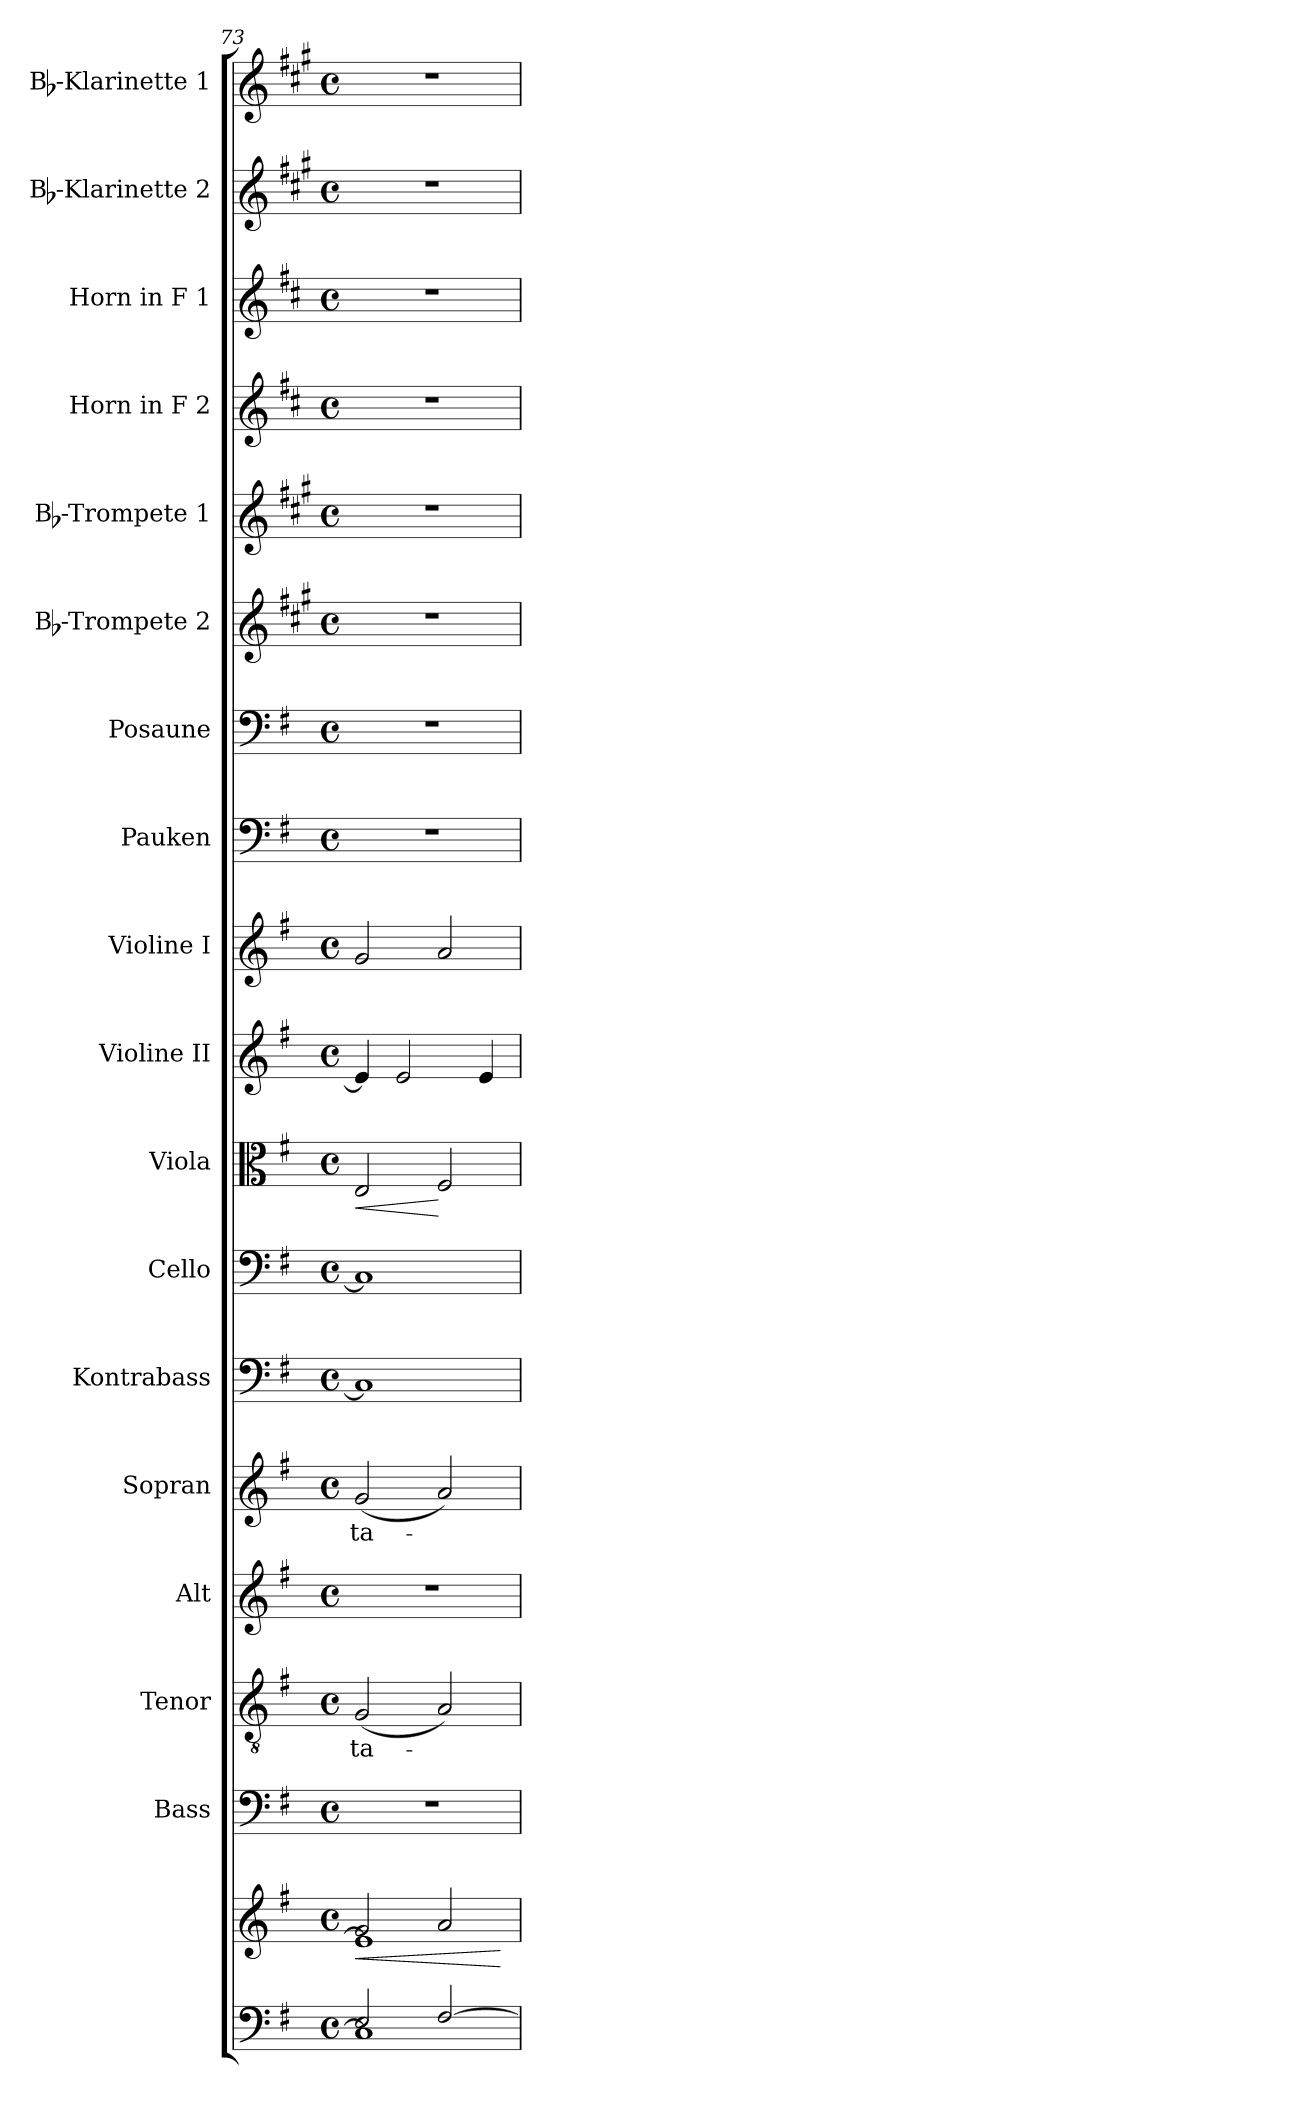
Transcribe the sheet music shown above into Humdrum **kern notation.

**kern	**kern	**dynam	**kern	**kern	**text	**kern	**kern	**text	**kern	**kern	**kern	**dynam	**kern	**kern	**kern	**kern	**kern	**kern	**kern	**kern	**kern	**kern
*part18	*part18	*part18	*part17	*part16	*part16	*part15	*part14	*part14	*part13	*part12	*part11	*part11	*part10	*part9	*part8	*part7	*part6	*part5	*part4	*part3	*part2	*part1
*staff19	*staff18	*staff18/19	*staff17	*staff16	*staff16	*staff15	*staff14	*staff14	*staff13	*staff12	*staff11	*staff11	*staff10	*staff9	*staff8	*staff7	*staff6	*staff5	*staff4	*staff3	*staff2	*staff1
*	*	*	*I"Bass	*I"Tenor	*	*I"Alt	*I"Sopran	*	*I"Kontrabass	*I"Cello	*I"Viola	*	*I"Violine II	*I"Violine I	*I"Pauken	*I"Posaune	*I"Bb-Trompete 2	*I"Bb-Trompete 1	*I"Horn in F 2	*I"Horn in F 1	*I"Bb-Klarinette 2	*I"Bb-Klarinette 1
*	*	*	*I'B.	*I'T.	*	*I'A.	*I'S.	*	*I'Kb.	*	*I'Vla.	*	*I'Vl. II	*I'Vl. I	*I'Pk.	*I'Pos.	*I'Bb Trp. 2	*I'Bb Trp. 1	*	*	*I'Bb Kl. 2	*I'Bb Kl. 1
*clefF4	*clefG2	*	*clefF4	*clefGv2	*	*clefG2	*clefG2	*	*clefF4	*clefF4	*clefC3	*	*clefG2	*clefG2	*clefF4	*clefF4	*clefG2	*clefG2	*clefG2	*clefG2	*clefG2	*clefG2
*	*	*	*	*	*	*	*	*	*ITrd7c12	*	*	*	*	*	*	*	*ITrd1c2	*ITrd1c2	*ITrd4c7	*ITrd4c7	*ITrd1c2	*ITrd1c2
*k[f#]	*k[f#]	*	*k[f#]	*k[f#]	*	*k[f#]	*k[f#]	*	*k[f#]	*k[f#]	*k[f#]	*	*k[f#]	*k[f#]	*k[f#]	*k[f#]	*k[f#]	*k[f#]	*k[f#]	*k[f#]	*k[f#]	*k[f#]
*G:	*G:	*	*G:	*G:	*	*G:	*G:	*	*G:	*G:	*G:	*	*G:	*G:	*G:	*G:	*G:	*G:	*G:	*G:	*G:	*G:
*M4/4	*M4/4	*	*M4/4	*M4/4	*	*M4/4	*M4/4	*	*M4/4	*M4/4	*M4/4	*	*M4/4	*M4/4	*M4/4	*M4/4	*M4/4	*M4/4	*M4/4	*M4/4	*M4/4	*M4/4
*met(c)	*met(c)	*	*met(c)	*met(c)	*	*met(c)	*met(c)	*	*met(c)	*met(c)	*met(c)	*	*met(c)	*met(c)	*met(c)	*met(c)	*met(c)	*met(c)	*met(c)	*met(c)	*met(c)	*met(c)
=73	=73	=73	=73	=73	=73	=73	=73	=73	=73	=73	=73	=73	=73	=73	=73	=73	=73	=73	=73	=73	=73	=73
*^	*	*	*	*	*	*	*	*	*	*	*	*	*	*	*	*	*	*	*	*	*	*
!	!	!	!LO:HP:b	!	!	!LO:LY:b	!	!	!LO:LY:b	!	!	!	!LO:HP:b	!	!	!	!	!	!	!	!	!	!
*	*	*^	*	*	*	*	*	*	*	*	*	*	*	*	*	*	*	*	*	*	*	*	*
2E/	1C]	2g/	1e]	<	1r	(<2G/	-ta-	1r	(<2g/	-ta-	1CC]	1C]	2E/	<	4e/]	2g/	1r	1r	1r	1r	1r	1r	1r	1r
.	.	.	.	.	.	.	.	.	.	.	.	.	.	.	2e/	.	.	.	.	.	.	.	.	.
[>2F#/	.	2a/	.	.	.	2A/)	.	.	2a/)	.	.	.	2F#/	[	.	2a/	.	.	.	.	.	.	.	.
.	.	.	.	.	.	.	.	.	.	.	.	.	.	.	4e/	.	.	.	.	.	.	.	.	.
*v	*v	*	*	*	*	*	*	*	*	*	*	*	*	*	*	*	*	*	*	*	*	*	*	*
*	*v	*v	*	*	*	*	*	*	*	*	*	*	*	*	*	*	*	*	*	*	*	*	*
.	.	[	.	.	.	.	.	.	.	.	.	.	.	.	.	.	.	.	.	.	.	.
=	=	=	=	=	=	=	=	=	=	=	=	=	=	=	=	=	=	=	=	=	=	=
*-	*-	*-	*-	*-	*-	*-	*-	*-	*-	*-	*-	*-	*-	*-	*-	*-	*-	*-	*-	*-	*-	*-
